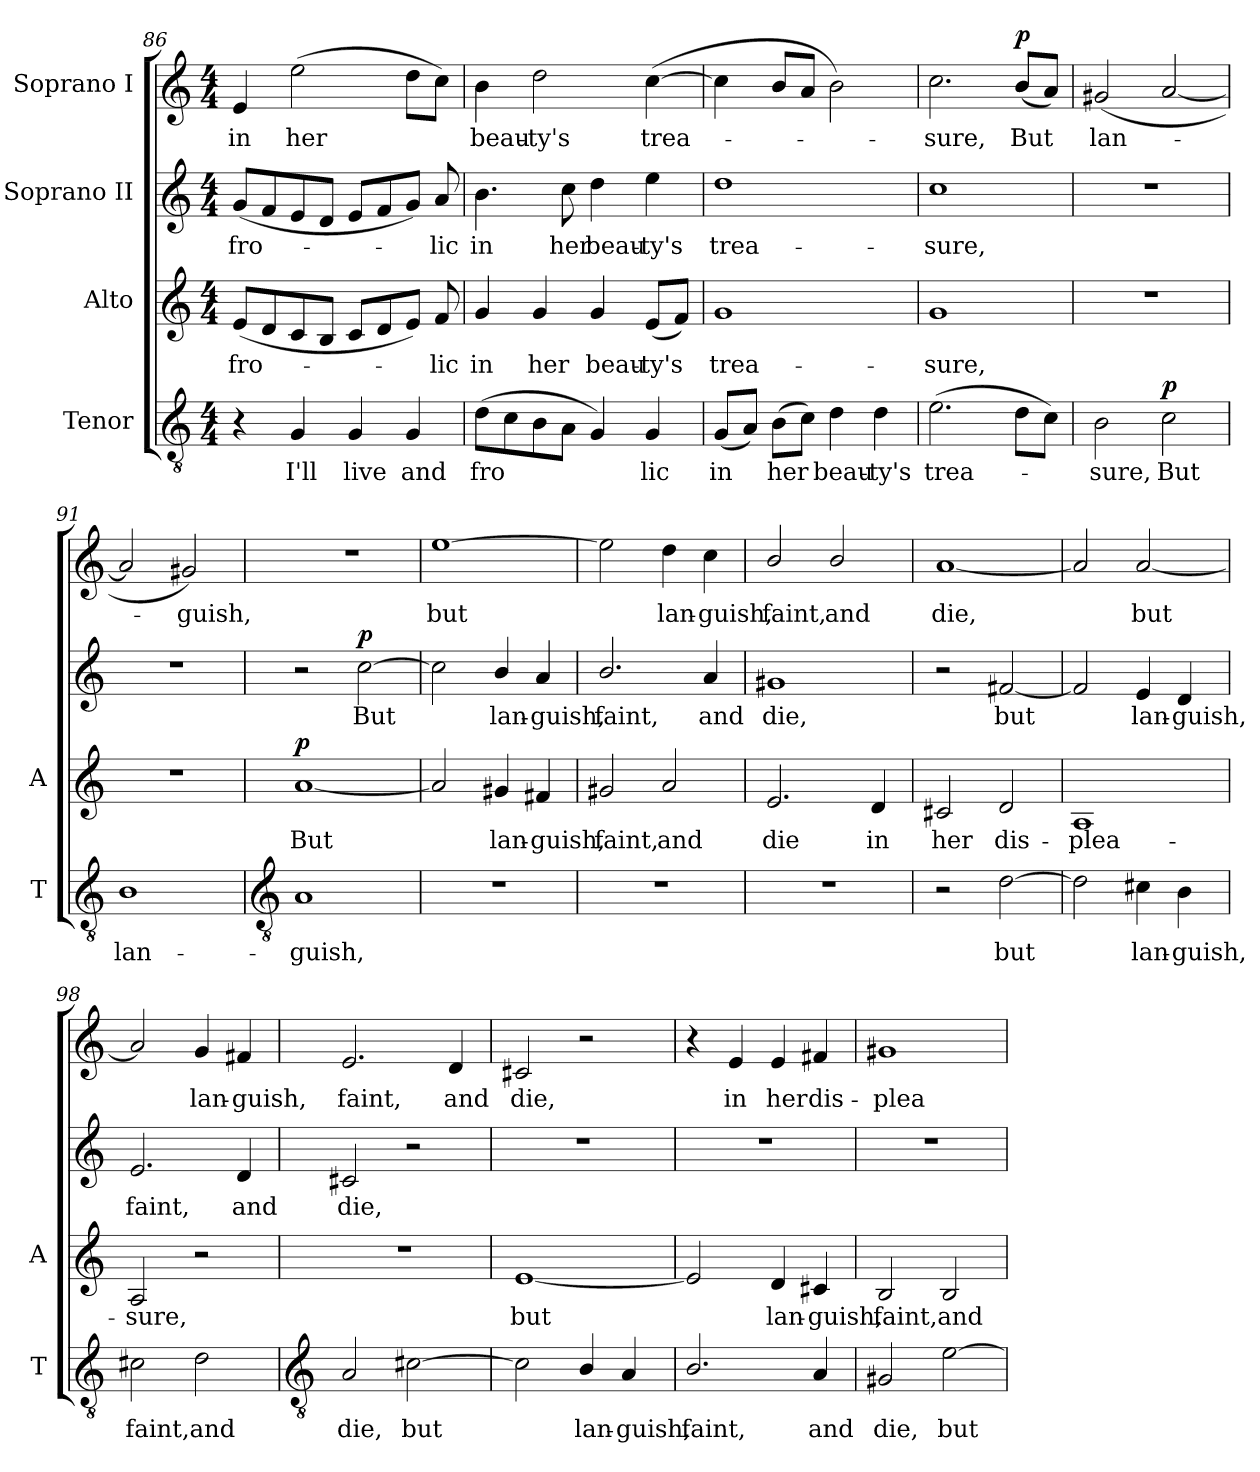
**kern	**text	**dynam	**kern	**text	**dynam	**kern	**text	**dynam	**kern	**text	**dynam
*part4	*part4	*part4	*part3	*part3	*part3	*part2	*part2	*part2	*part1	*part1	*part1
*staff4	*staff4	*staff4	*staff3	*staff3	*staff3	*staff2	*staff2	*staff2	*staff1	*staff1	*staff1
*I"Tenor	*	*	*I"Alto	*	*	*I"Soprano II	*	*	*I"Soprano I	*	*
*I'T	*	*	*I'A	*	*	*	*	*	*	*	*
!!LO:LB:g=z
*clefGv2	*	*	*clefG2	*	*	*clefG2	*	*	*clefG2	*	*
*k[]	*	*	*k[]	*	*	*k[]	*	*	*k[]	*	*
*C:	*	*	*C:	*	*	*C:	*	*	*C:	*	*
*M4/4	*	*	*M4/4	*	*	*M4/4	*	*	*M4/4	*	*
=86	=86	=86	=86	=86	=86	=86	=86	=86	=86	=86	=86
!	!	!	!	!LO:LY:b	!	!	!LO:LY:b	!	!	!LO:LY:b	!
4r	.	.	(<8eL	fro-	.	(<8gL	fro-	.	4e	in	.
.	.	.	8d	.	.	8f	.	.	.	.	.
!	!LO:LY:b	!	!	!	!	!	!	!	!	!LO:LY:b	!
4G	I'll	.	8c	.	.	8e	.	.	(>2ee	her	.
.	.	.	8BJ	.	.	8dJ	.	.	.	.	.
!	!LO:LY:b	!	!	!	!	!	!	!	!	!	!
4G	live	.	8cL	.	.	8eL	.	.	.	.	.
.	.	.	8d	.	.	8f	.	.	.	.	.
!	!LO:LY:b	!	!	!	!	!	!	!	!	!	!
4G	and	.	8eJ)	.	.	8gJ)	.	.	8ddL	.	.
!	!	!	!	!LO:LY:b	!	!	!LO:LY:b	!	!	!	!
.	.	.	8f	lic	.	8a	lic	.	8ccJ)	.	.
=87	=87	=87	=87	=87	=87	=87	=87	=87	=87	=87	=87
!	!LO:LY:b	!	!	!LO:LY:b	!	!	!LO:LY:b	!	!	!LO:LY:b	!
(>8dL	fro	.	4g	in	.	4.b	in	.	4b	beau-	.
8c	.	.	.	.	.	.	.	.	.	.	.
!	!	!	!	!LO:LY:b	!	!	!	!	!	!LO:LY:b	!
8B	.	.	4g	her	.	.	.	.	2dd	-ty's	.
!	!	!	!	!	!	!	!LO:LY:b	!	!	!	!
8AJ	.	.	.	.	.	8cc	her	.	.	.	.
!	!	!	!	!LO:LY:b	!	!	!LO:LY:b	!	!	!	!
4G)	.	.	4g	beau-	.	4dd	beau-	.	.	.	.
!	!LO:LY:b	!	!	!LO:LY:b	!	!	!LO:LY:b	!	!	!LO:LY:b	!
4G	lic	.	(<8eL	-ty's	.	4ee	-ty's	.	(>[4cc	trea-	.
.	.	.	8fJ)	.	.	.	.	.	.	.	.
=88	=88	=88	=88	=88	=88	=88	=88	=88	=88	=88	=88
!	!LO:LY:b	!	!	!LO:LY:b	!	!	!LO:LY:b	!	!	!	!
(<8GL	in	.	1g	trea-	.	1dd	trea-	.	4cc]	.	.
8AJ)	.	.	.	.	.	.	.	.	.	.	.
!	!LO:LY:b	!	!	!	!	!	!	!	!	!	!
(>8BL	her	.	.	.	.	.	.	.	8bL	.	.
8cJ)	.	.	.	.	.	.	.	.	8aJ	.	.
!	!LO:LY:b	!	!	!	!	!	!	!	!	!	!
4d	beau-	.	.	.	.	.	.	.	2b)	.	.
!	!LO:LY:b	!	!	!	!	!	!	!	!	!	!
4d	-ty's	.	.	.	.	.	.	.	.	.	.
=89	=89	=89	=89	=89	=89	=89	=89	=89	=89	=89	=89
!	!LO:LY:b	!	!	!LO:LY:b	!	!	!LO:LY:b	!	!	!LO:LY:b	!
(>2.e	trea-	.	1g	-sure,	.	1cc	-sure,	.	2.cc	sure,	.
!	!	!	!	!	!	!	!	!	!	!LO:LY:b	!LO:DY:b
8dL	.	.	.	.	.	.	.	.	(<8bL	But	p
8cJ)	.	.	.	.	.	.	.	.	8aJ)	.	.
=90	=90	=90	=90	=90	=90	=90	=90	=90	=90	=90	=90
!	!LO:LY:b	!	!	!	!	!	!	!	!	!LO:LY:b	!
2B	sure,	.	1r	.	.	1r	.	.	(<2g#X	lan-	.
!	!LO:LY:b	!LO:DY:b	!	!	!	!	!	!	!	!	!
2c	But	p	.	.	.	.	.	.	[2a	.	.
=91	=91	=91	=91	=91	=91	=91	=91	=91	=91	=91	=91
!	!LO:LY:b	!	!	!	!	!	!	!	!	!	!
1B	lan-	.	1r	.	.	1r	.	.	2a]	.	.
!	!	!	!	!	!	!	!	!	!	!LO:LY:b	!
.	.	.	.	.	.	.	.	.	2g#X)	guish,	.
!!LO:LB:g=z
=92	=92	=92	=92	=92	=92	=92	=92	=92	=92	=92	=92
*clefGv2	*	*	*	*	*	*	*	*	*	*	*
!	!LO:LY:b	!	!	!LO:LY:b	!LO:DY:b	!	!	!	!	!	!
1A	-guish,	.	[1a	But	p	2r	.	.	1r	.	.
!	!	!	!	!	!	!	!LO:LY:b	!LO:DY:b	!	!	!
.	.	.	.	.	.	[2cc	But	p	.	.	.
=93	=93	=93	=93	=93	=93	=93	=93	=93	=93	=93	=93
!	!	!	!	!	!	!	!	!	!	!LO:LY:b	!
1r	.	.	2a]	.	.	2cc]	.	.	[1ee	but	.
!	!	!	!	!LO:LY:b	!	!	!LO:LY:b	!	!	!	!
.	.	.	4g#X	lan-	.	4b/	lan-	.	.	.	.
!	!	!	!	!LO:LY:b	!	!	!LO:LY:b	!	!	!	!
.	.	.	4f#X	-guish,	.	4a	-guish,	.	.	.	.
=94	=94	=94	=94	=94	=94	=94	=94	=94	=94	=94	=94
!	!	!	!	!LO:LY:b	!	!	!LO:LY:b	!	!	!	!
1r	.	.	2g#X	faint,	.	2.b/	faint,	.	2ee]	.	.
!	!	!	!	!LO:LY:b	!	!	!	!	!	!LO:LY:b	!
.	.	.	2a	and	.	.	.	.	4dd	lan-	.
!	!	!	!	!	!	!	!LO:LY:b	!	!	!LO:LY:b	!
.	.	.	.	.	.	4a	and	.	4cc	-guish,	.
=95	=95	=95	=95	=95	=95	=95	=95	=95	=95	=95	=95
!	!	!	!	!LO:LY:b	!	!	!LO:LY:b	!	!	!LO:LY:b	!
1r	.	.	2.e	die	.	1g#X	die,	.	2b/	faint,	.
!	!	!	!	!	!	!	!	!	!	!LO:LY:b	!
.	.	.	.	.	.	.	.	.	2b/	and	.
!	!	!	!	!LO:LY:b	!	!	!	!	!	!	!
.	.	.	4d	in	.	.	.	.	.	.	.
=96	=96	=96	=96	=96	=96	=96	=96	=96	=96	=96	=96
!	!	!	!	!LO:LY:b	!	!	!	!	!	!LO:LY:b	!
2r	.	.	2c#X	her	.	2r	.	.	[1a	die,	.
!	!LO:LY:b	!	!	!LO:LY:b	!	!	!LO:LY:b	!	!	!	!
[2d	but	.	2d	dis-	.	[2f#X	but	.	.	.	.
=97	=97	=97	=97	=97	=97	=97	=97	=97	=97	=97	=97
!	!	!	!	!LO:LY:b	!	!	!	!	!	!	!
2d]	.	.	1A	-plea-	.	2f#]	.	.	2a]	.	.
!	!LO:LY:b	!	!	!	!	!	!LO:LY:b	!	!	!LO:LY:b	!
4c#X	lan-	.	.	.	.	4e	lan-	.	[2a	but	.
!	!LO:LY:b	!	!	!	!	!	!LO:LY:b	!	!	!	!
4B	-guish,	.	.	.	.	4d	-guish,	.	.	.	.
=98	=98	=98	=98	=98	=98	=98	=98	=98	=98	=98	=98
!	!LO:LY:b	!	!	!LO:LY:b	!	!	!LO:LY:b	!	!	!	!
2c#X	faint,	.	2A	-sure,	.	2.e	faint,	.	2a]	.	.
!	!LO:LY:b	!	!	!	!	!	!	!	!	!LO:LY:b	!
2d	and	.	2r	.	.	.	.	.	4g	lan-	.
!	!	!	!	!	!	!	!LO:LY:b	!	!	!LO:LY:b	!
.	.	.	.	.	.	4d	and	.	4f#X	-guish,	.
!!LO:LB:g=z
=99	=99	=99	=99	=99	=99	=99	=99	=99	=99	=99	=99
*clefGv2	*	*	*	*	*	*	*	*	*	*	*
!	!LO:LY:b	!	!	!	!	!	!LO:LY:b	!	!	!LO:LY:b	!
2A	die,	.	1r	.	.	2c#X	die,	.	2.e	faint,	.
!	!LO:LY:b	!	!	!	!	!	!	!	!	!	!
[2c#X	but	.	.	.	.	2r	.	.	.	.	.
!	!	!	!	!	!	!	!	!	!	!LO:LY:b	!
.	.	.	.	.	.	.	.	.	4d	and	.
=100	=100	=100	=100	=100	=100	=100	=100	=100	=100	=100	=100
!	!	!	!	!LO:LY:b	!	!	!	!	!	!LO:LY:b	!
2c#]	.	.	[1e	but	.	1r	.	.	2c#X	die,	.
!	!LO:LY:b	!	!	!	!	!	!	!	!	!	!
4B/	lan-	.	.	.	.	.	.	.	2r	.	.
!	!LO:LY:b	!	!	!	!	!	!	!	!	!	!
4A	-guish,	.	.	.	.	.	.	.	.	.	.
=101	=101	=101	=101	=101	=101	=101	=101	=101	=101	=101	=101
!	!LO:LY:b	!	!	!	!	!	!	!	!	!	!
2.B/	faint,	.	2e]	.	.	1r	.	.	4r	.	.
!	!	!	!	!	!	!	!	!	!	!LO:LY:b	!
.	.	.	.	.	.	.	.	.	4e	in	.
!	!	!	!	!LO:LY:b	!	!	!	!	!	!LO:LY:b	!
.	.	.	4d	lan-	.	.	.	.	4e	her	.
!	!LO:LY:b	!	!	!LO:LY:b	!	!	!	!	!	!LO:LY:b	!
4A/	and	.	4c#X/	-guish,	.	.	.	.	4f#X	dis-	.
=102	=102	=102	=102	=102	=102	=102	=102	=102	=102	=102	=102
!	!LO:LY:b	!	!	!LO:LY:b	!	!	!	!	!	!LO:LY:b	!
2G#X	die,	.	2B	faint,	.	1r	.	.	1g#X	-plea-	.
!	!LO:LY:b	!	!	!LO:LY:b	!	!	!	!	!	!	!
[2e	but	.	2B	and	.	.	.	.	.	.	.
=	=	=	=	=	=	=	=	=	=	=	=
*-	*-	*-	*-	*-	*-	*-	*-	*-	*-	*-	*-
